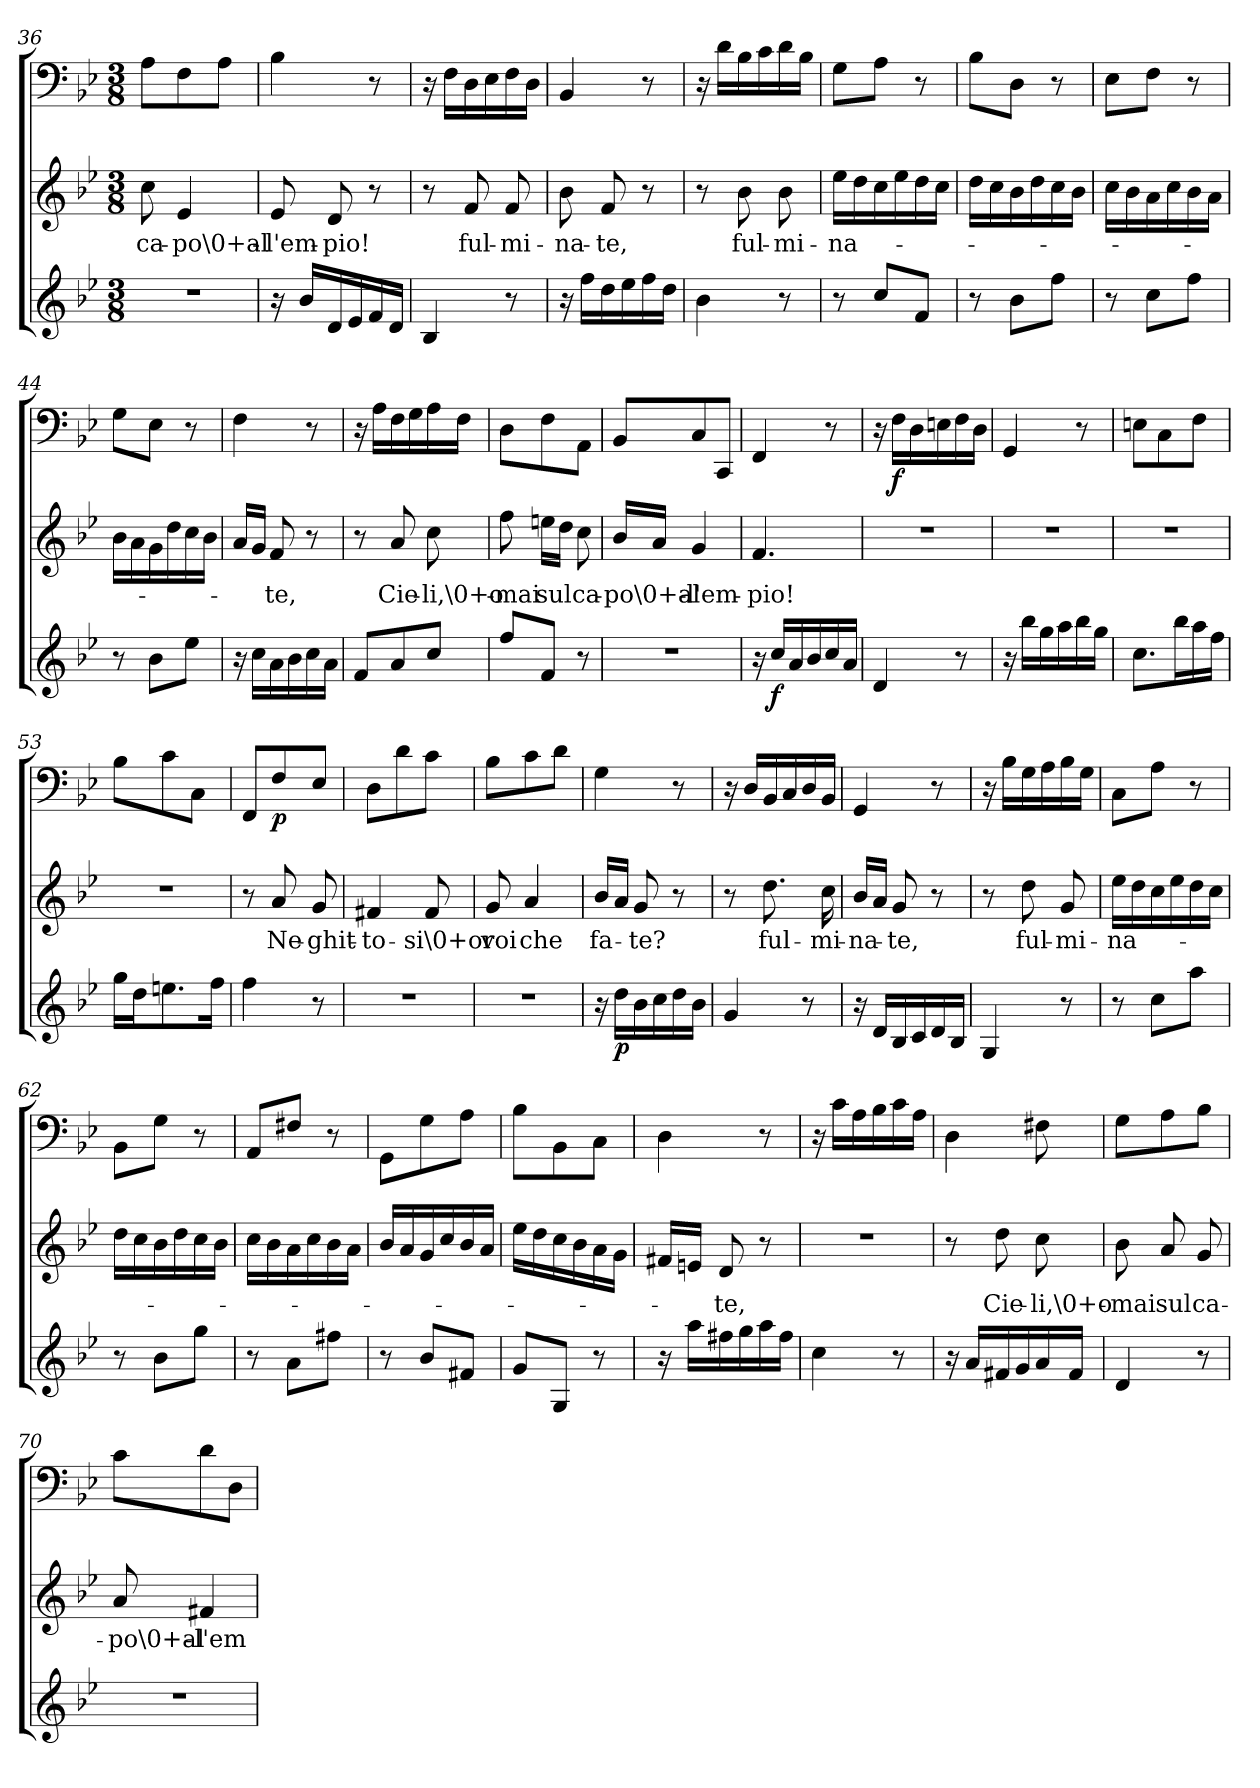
**kern	**dynam	**kern	**text	**kern	**dynam
*part3	*part3	*part2	*part2	*part1	*part1
*staff3	*staff3	*staff2	*staff2	*staff1	*staff1
*clefG2	*	*clefG2	*	*clefF4	*
*k[b-e-]	*	*k[b-e-]	*	*k[b-e-]	*
*g:	*	*g:	*	*g:	*
*M3/8	*	*M3/8	*	*M3/8	*
=36	=36	=36	=36	=36	=36
4.r	.	8cc\	ca-	8A\L	.
.	.	4e-/	-po\0+al-	8F\	.
.	.	.	.	8A\J	.
=37	=37	=37	=37	=37	=37
16r	.	8e-/	-l'em-	4B-\	.
16b-/LL	.	.	.	.	.
16d/	.	8d/	-pio!	.	.
16e-/	.	.	.	.	.
16f/	.	8r	.	8r	.
16d/JJ	.	.	.	.	.
=38	=38	=38	=38	=38	=38
4B-/	.	8r	.	16r	.
.	.	.	.	16F\LL	.
.	.	8f/	ful-	16D\	.
.	.	.	.	16E-\	.
8r	.	8f/	-mi-	16F\	.
.	.	.	.	16D\JJ	.
=39	=39	=39	=39	=39	=39
16r	.	8b-\	-na-	4BB-/	.
16ff\LL	.	.	.	.	.
16dd\	.	8f/	-te,	.	.
16ee-\	.	.	.	.	.
16ff\	.	8r	.	8r	.
16dd\JJ	.	.	.	.	.
=40	=40	=40	=40	=40	=40
4b-\	.	8r	.	16r	.
.	.	.	.	16d\LL	.
.	.	8b-\	ful-	16B-\	.
.	.	.	.	16c\	.
8r	.	8b-\	-mi-	16d\	.
.	.	.	.	16B-\JJ	.
=41	=41	=41	=41	=41	=41
8r	.	16ee-\LL	-na-	8G\L	.
.	.	16dd\	.	.	.
8cc/L	.	16cc\	.	8A\J	.
.	.	16ee-\	.	.	.
8f/J	.	16dd\	.	8r	.
.	.	16cc\JJ	.	.	.
=42	=42	=42	=42	=42	=42
8r	.	16dd\LL	.	8B-\L	.
.	.	16cc\	.	.	.
8b-\L	.	16b-\	.	8D\J	.
.	.	16dd\	.	.	.
8ff\J	.	16cc\	.	8r	.
.	.	16b-\JJ	.	.	.
=43	=43	=43	=43	=43	=43
8r	.	16cc\LL	.	8E-\L	.
.	.	16b-\	.	.	.
8cc\L	.	16a\	.	8F\J	.
.	.	16cc\	.	.	.
8ff\J	.	16b-\	.	8r	.
.	.	16a\JJ	.	.	.
=44	=44	=44	=44	=44	=44
8r	.	16b-\LL	.	8G\L	.
.	.	16a\	.	.	.
8b-\L	.	16g\	.	8E-\J	.
.	.	16dd\	.	.	.
8ee-\J	.	16cc\	.	8r	.
.	.	16b-\JJ	.	.	.
=45	=45	=45	=45	=45	=45
16r	.	16a/LL	.	4F\	.
16cc\LL	.	16g/JJ	.	.	.
16a\	.	8f/	-te,	.	.
16b-\	.	.	.	.	.
16cc\	.	8r	.	8r	.
16a\JJ	.	.	.	.	.
=46	=46	=46	=46	=46	=46
8f/L	.	8r	.	16r	.
.	.	.	.	16A\LL	.
8a/	.	8a/	Cie-	16F\	.
.	.	.	.	16G\	.
8cc/J	.	8cc\	-li,\0+o-	16A\	.
.	.	.	.	16F\JJ	.
=47	=47	=47	=47	=47	=47
8ff/L	.	8ff\	-mai	8D\L	.
8f/J	.	16een\LL	sul	8F\	.
.	.	16dd\JJ	.	.	.
8r	.	8cc\	ca-	8AA\J	.
=48	=48	=48	=48	=48	=48
4.r	.	16b-/LL	-po\0+al-	8BB-/L	.
.	.	16a/JJ	.	.	.
.	.	4g/	-l'em-	8C/	.
.	.	.	.	8CC/J	.
=49	=49	=49	=49	=49	=49
16r	.	4.f/	-pio!	4FF/	.
16cc/LL	f	.	.	.	.
16a/	.	.	.	.	.
16b-/	.	.	.	.	.
16cc/	.	.	.	8r	.
16a/JJ	.	.	.	.	.
=50	=50	=50	=50	=50	=50
4d/	.	4.r	.	16r	.
.	.	.	.	16F\LL	f
.	.	.	.	16D\	.
.	.	.	.	16En\	.
8r	.	.	.	16F\	.
.	.	.	.	16D\JJ	.
=51	=51	=51	=51	=51	=51
16r	.	4.r	.	4GG/	.
16bb-\LL	.	.	.	.	.
16gg\	.	.	.	.	.
16aa\	.	.	.	.	.
16bb-\	.	.	.	8r	.
16gg\JJ	.	.	.	.	.
=52	=52	=52	=52	=52	=52
8.cc\L	.	4.r	.	8En\L	.
.	.	.	.	8C\	.
16bb-\L	.	.	.	.	.
16aa\	.	.	.	8F\J	.
16ff\JJ	.	.	.	.	.
=53	=53	=53	=53	=53	=53
16gg\LL	.	4.r	.	8B-\L	.
16dd\J	.	.	.	.	.
8.een\	.	.	.	8c\	.
.	.	.	.	8C\J	.
16ff\Jk	.	.	.	.	.
=54	=54	=54	=54	=54	=54
4ff\	.	8r	.	8FF/L	.
.	.	8a/	Ne-	8F/	p
8r	.	8g/	-ghit-	8E-/J	.
=55	=55	=55	=55	=55	=55
4.r	.	4f#X/	-to-	8D\L	.
.	.	.	.	8d\	.
.	.	8f#/	-si\0+or	8c\J	.
=56	=56	=56	=56	=56	=56
4.r	.	8g/	voi	8B-\L	.
.	.	4a/	che	8c\	.
.	.	.	.	8d\J	.
=57	=57	=57	=57	=57	=57
16r	.	16b-/LL	fa-	4G\	.
16dd\LL	p	16a/JJ	.	.	.
16b-\	.	8g/	-te?	.	.
16cc\	.	.	.	.	.
16dd\	.	8r	.	8r	.
16b-\JJ	.	.	.	.	.
=58	=58	=58	=58	=58	=58
4g/	.	8r	.	16r	.
.	.	.	.	16D/LL	.
.	.	8.dd\	ful-	16BB-/	.
.	.	.	.	16C/	.
8r	.	.	.	16D/	.
.	.	16cc\	-mi-	16BB-/JJ	.
=59	=59	=59	=59	=59	=59
16r	.	16b-/LL	-na-	4GG/	.
16d/LL	.	16a/JJ	.	.	.
16B-/	.	8g/	-te,	.	.
16c/	.	.	.	.	.
16d/	.	8r	.	8r	.
16B-/JJ	.	.	.	.	.
=60	=60	=60	=60	=60	=60
4G/	.	8r	.	16r	.
.	.	.	.	16B-\LL	.
.	.	8dd\	ful-	16G\	.
.	.	.	.	16A\	.
8r	.	8g/	-mi-	16B-\	.
.	.	.	.	16G\JJ	.
=61	=61	=61	=61	=61	=61
8r	.	16ee-\LL	-na-	8C\L	.
.	.	16dd\	.	.	.
8cc\L	.	16cc\	.	8A\J	.
.	.	16ee-\	.	.	.
8aa\J	.	16dd\	.	8r	.
.	.	16cc\JJ	.	.	.
=62	=62	=62	=62	=62	=62
8r	.	16dd\LL	.	8BB-\L	.
.	.	16cc\	.	.	.
8b-\L	.	16b-\	.	8G\J	.
.	.	16dd\	.	.	.
8gg\J	.	16cc\	.	8r	.
.	.	16b-\JJ	.	.	.
=63	=63	=63	=63	=63	=63
8r	.	16cc\LL	.	8AA/L	.
.	.	16b-\	.	.	.
8a\L	.	16a\	.	8F#X/J	.
.	.	16cc\	.	.	.
8ff#X\J	.	16b-\	.	8r	.
.	.	16a\JJ	.	.	.
=64	=64	=64	=64	=64	=64
8r	.	16b-/LL	.	8GG\L	.
.	.	16a/	.	.	.
8b-/L	.	16g/	.	8G\	.
.	.	16cc/	.	.	.
8f#X/J	.	16b-/	.	8A\J	.
.	.	16a/JJ	.	.	.
=65	=65	=65	=65	=65	=65
8g/L	.	16ee-\LL	.	8B-\L	.
.	.	16dd\	.	.	.
8G/J	.	16cc\	.	8BB-\	.
.	.	16b-\	.	.	.
8r	.	16a\	.	8C\J	.
.	.	16g\JJ	.	.	.
=66	=66	=66	=66	=66	=66
16r	.	16f#X/LL	.	4D\	.
16aa\LL	.	16en/JJ	.	.	.
16ff#X\	.	8d/	-te,	.	.
16gg\	.	.	.	.	.
16aa\	.	8r	.	8r	.
16ff#\JJ	.	.	.	.	.
=67	=67	=67	=67	=67	=67
4cc\	.	4.r	.	16r	.
.	.	.	.	16c\LL	.
.	.	.	.	16A\	.
.	.	.	.	16B-\	.
8r	.	.	.	16c\	.
.	.	.	.	16A\JJ	.
=68	=68	=68	=68	=68	=68
16r	.	8r	.	4D\	.
16a/LL	.	.	.	.	.
16f#X/	.	8dd\	Cie-	.	.
16g/	.	.	.	.	.
16a/	.	8cc\	-li,\0+o-	8F#X\	.
16f#/JJ	.	.	.	.	.
=69	=69	=69	=69	=69	=69
4d/	.	8b-\	-mai	8G\L	.
.	.	8a/	sul	8A\	.
8r	.	8g/	ca-	8B-\J	.
=70	=70	=70	=70	=70	=70
4.r	.	8a/	-po\0+al-	8c\L	.
.	.	4f#X/	-l'em-	8d\	.
.	.	.	.	8D\J	.
=	=	=	=	=	=
*-	*-	*-	*-	*-	*-
